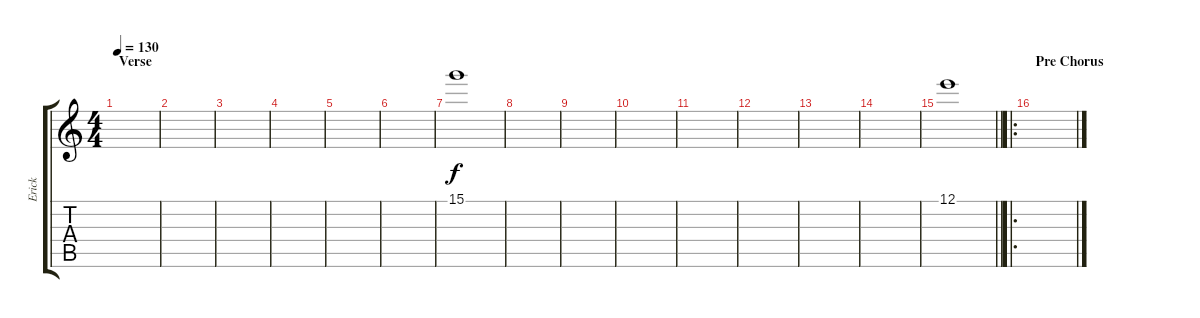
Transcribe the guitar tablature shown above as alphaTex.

\track ("Erick" "Erick") {instrument overdrivenguitar}
\staff {score tabs}
\tuning (E4 B3 G3 D3 A2 E2) {hide}
\ts (4 4)
\section ("" "Verse")
\tempo 130
\clef g2
\ks c
|
|
|
|
|
|
15.1.1 |
|
|
|
|
|
|
|
\barLineRight lightlight
12.1.1 |
\ro
\section ("" "Pre Chorus")
